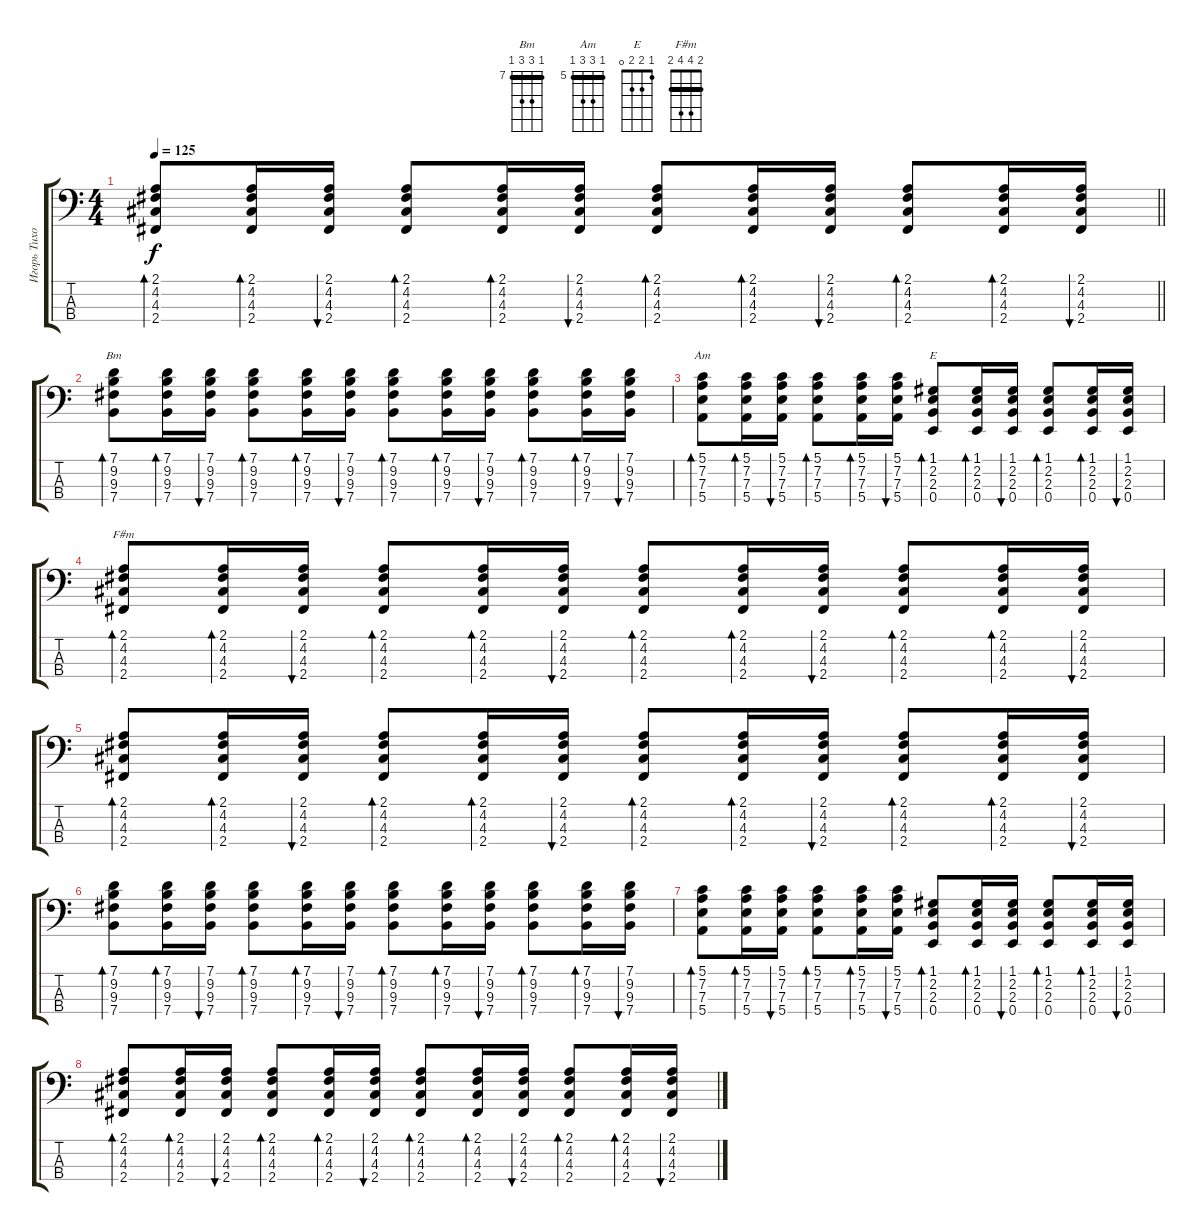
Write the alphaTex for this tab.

\track ("Игорь Тихомиров" "Игорь Тихо") {instrument electricbasspick}
\staff {score tabs}
\tuning (G2 D2 A1 E1) {hide}
\chord ("Bm" 7 9 9 7) {firstfret 7 barre 7}
\chord ("Am" 5 7 7 5) {firstfret 5 barre 5}
\chord ("E" 1 2 2 0)
\chord ("F#m" 2 4 4 2) {barre 2}
\ts (4 4)
\tempo 125
\clef f4
\barLineRight lightlight
\ks c
(2.1 4.2 4.3 2.4).8{bd 60 dy f} (2.1 4.2 4.3 2.4).16{bd 60} (2.1 4.2 4.3 2.4).16{bu 60} (2.1 4.2 4.3 2.4).8{bd 60} (2.1 4.2 4.3 2.4).16{bd 60} (2.1 4.2 4.3 2.4).16{bu 60} (2.1 4.2 4.3 2.4).8{bd 60} (2.1 4.2 4.3 2.4).16{bd 60} (2.1 4.2 4.3 2.4).16{bu 60} (2.1 4.2 4.3 2.4).8{bd 60} (2.1 4.2 4.3 2.4).16{bd 60} (2.1 4.2 4.3 2.4).16{bu 60} |
(7.1 9.2 9.3 7.4).8{bd 60 ch "Bm"} (7.1 9.2 9.3 7.4).16{bd 60} (7.1 9.2 9.3 7.4).16{bu 60} (7.1 9.2 9.3 7.4).8{bd 60} (7.1 9.2 9.3 7.4).16{bd 60} (7.1 9.2 9.3 7.4).16{bu 60} (7.1 9.2 9.3 7.4).8{bd 60} (7.1 9.2 9.3 7.4).16{bd 60} (7.1 9.2 9.3 7.4).16{bu 60} (7.1 9.2 9.3 7.4).8{bd 60} (7.1 9.2 9.3 7.4).16{bd 60} (7.1 9.2 9.3 7.4).16{bu 60} |
(5.1 7.2 7.3 5.4).8{bd 60 ch "Am"} (5.1 7.2 7.3 5.4).16{bd 60} (5.1 7.2 7.3 5.4).16{bu 60} (5.1 7.2 7.3 5.4).8{bd 60} (5.1 7.2 7.3 5.4).16{bd 60} (5.1 7.2 7.3 5.4).16{bu 60} (1.1 2.2 2.3 0.4).8{bd 60 ch "E"} (1.1 2.2 2.3 0.4).16{bd 60} (1.1 2.2 2.3 0.4).16{bu 60} (1.1 2.2 2.3 0.4).8{bd 60} (1.1 2.2 2.3 0.4).16{bd 60} (1.1 2.2 2.3 0.4).16{bu 60} |
(2.1 4.2 4.3 2.4).8{bd 60 ch "F#m"} (2.1 4.2 4.3 2.4).16{bd 60} (2.1 4.2 4.3 2.4).16{bu 60} (2.1 4.2 4.3 2.4).8{bd 60} (2.1 4.2 4.3 2.4).16{bd 60} (2.1 4.2 4.3 2.4).16{bu 60} (2.1 4.2 4.3 2.4).8{bd 60} (2.1 4.2 4.3 2.4).16{bd 60} (2.1 4.2 4.3 2.4).16{bu 60} (2.1 4.2 4.3 2.4).8{bd 60} (2.1 4.2 4.3 2.4).16{bd 60} (2.1 4.2 4.3 2.4).16{bu 60} |
(2.1 4.2 4.3 2.4).8{bd 60} (2.1 4.2 4.3 2.4).16{bd 60} (2.1 4.2 4.3 2.4).16{bu 60} (2.1 4.2 4.3 2.4).8{bd 60} (2.1 4.2 4.3 2.4).16{bd 60} (2.1 4.2 4.3 2.4).16{bu 60} (2.1 4.2 4.3 2.4).8{bd 60} (2.1 4.2 4.3 2.4).16{bd 60} (2.1 4.2 4.3 2.4).16{bu 60} (2.1 4.2 4.3 2.4).8{bd 60} (2.1 4.2 4.3 2.4).16{bd 60} (2.1 4.2 4.3 2.4).16{bu 60} |
(7.1 9.2 9.3 7.4).8{bd 60} (7.1 9.2 9.3 7.4).16{bd 60} (7.1 9.2 9.3 7.4).16{bu 60} (7.1 9.2 9.3 7.4).8{bd 60} (7.1 9.2 9.3 7.4).16{bd 60} (7.1 9.2 9.3 7.4).16{bu 60} (7.1 9.2 9.3 7.4).8{bd 60} (7.1 9.2 9.3 7.4).16{bd 60} (7.1 9.2 9.3 7.4).16{bu 60} (7.1 9.2 9.3 7.4).8{bd 60} (7.1 9.2 9.3 7.4).16{bd 60} (7.1 9.2 9.3 7.4).16{bu 60} |
(5.1 7.2 7.3 5.4).8{bd 60} (5.1 7.2 7.3 5.4).16{bd 60} (5.1 7.2 7.3 5.4).16{bu 60} (5.1 7.2 7.3 5.4).8{bd 60} (5.1 7.2 7.3 5.4).16{bd 60} (5.1 7.2 7.3 5.4).16{bu 60} (1.1 2.2 2.3 0.4).8{bd 60} (1.1 2.2 2.3 0.4).16{bd 60} (1.1 2.2 2.3 0.4).16{bu 60} (1.1 2.2 2.3 0.4).8{bd 60} (1.1 2.2 2.3 0.4).16{bd 60} (1.1 2.2 2.3 0.4).16{bu 60} |
(2.1 4.2 4.3 2.4).8{bd 60} (2.1 4.2 4.3 2.4).16{bd 60} (2.1 4.2 4.3 2.4).16{bu 60} (2.1 4.2 4.3 2.4).8{bd 60} (2.1 4.2 4.3 2.4).16{bd 60} (2.1 4.2 4.3 2.4).16{bu 60} (2.1 4.2 4.3 2.4).8{bd 60} (2.1 4.2 4.3 2.4).16{bd 60} (2.1 4.2 4.3 2.4).16{bu 60} (2.1 4.2 4.3 2.4).8{bd 60} (2.1 4.2 4.3 2.4).16{bd 60} (2.1 4.2 4.3 2.4).16{bu 60}
